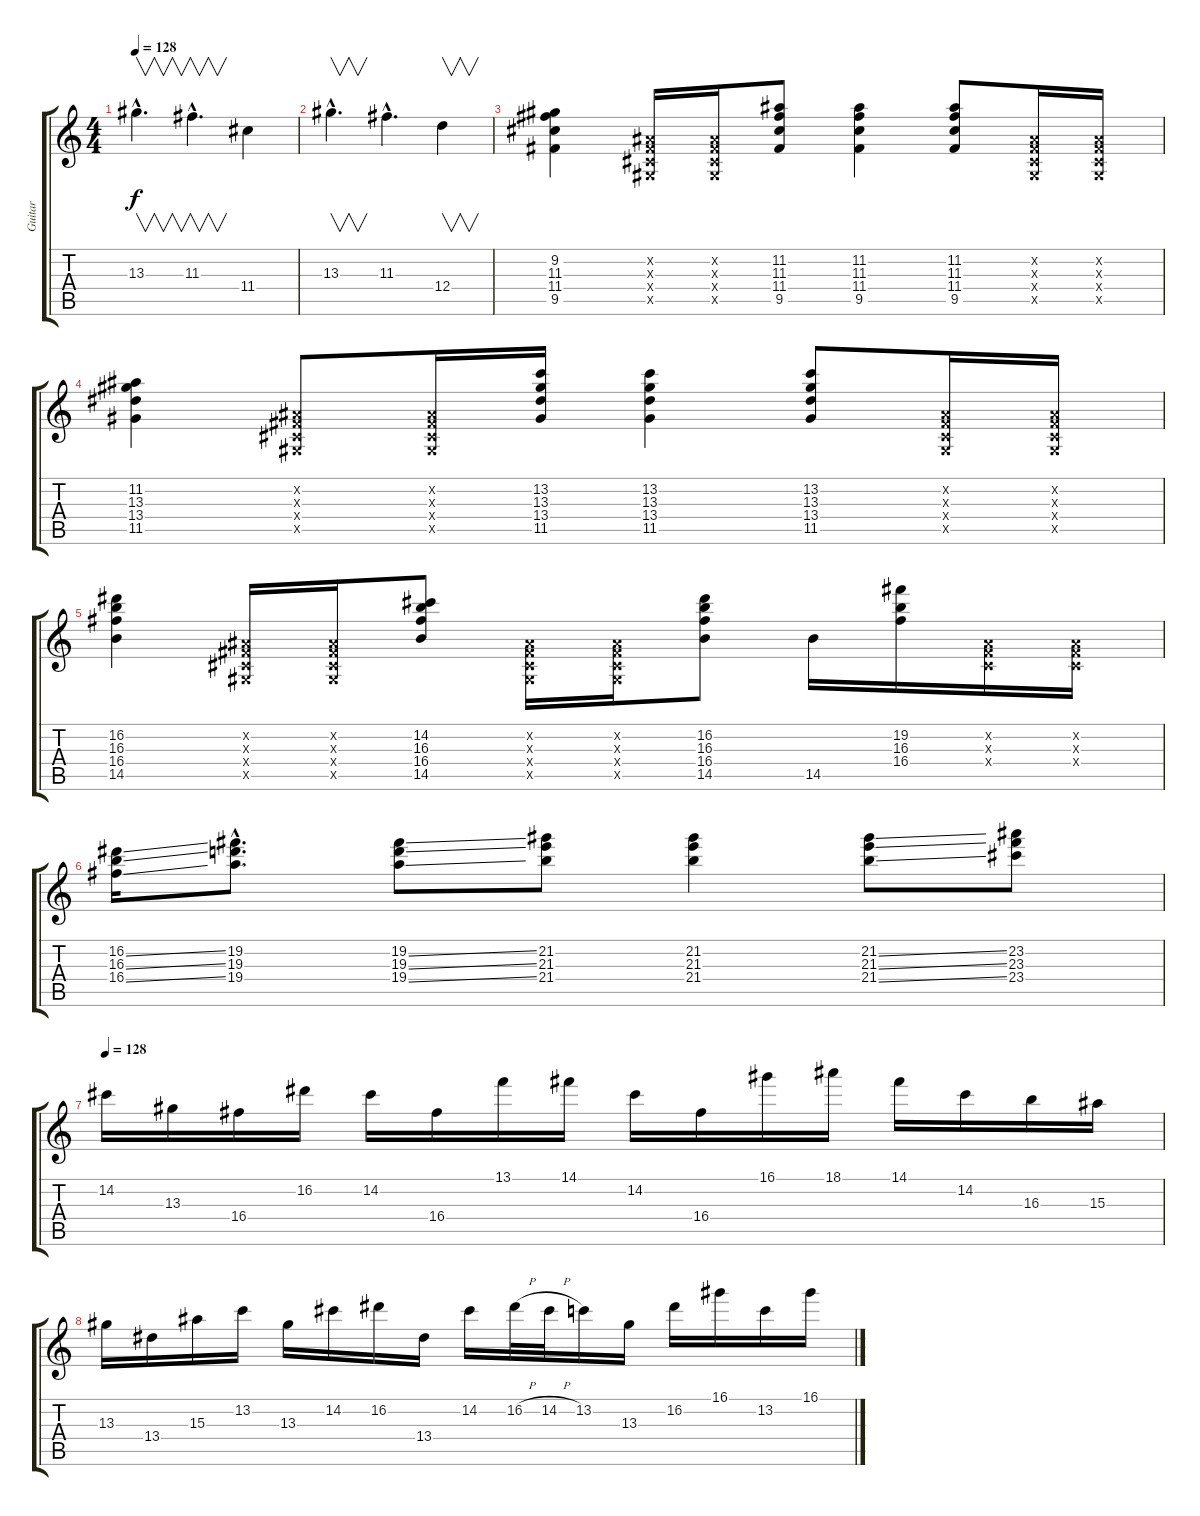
\track ("Guitar" "Guitar") {instrument overdrivenguitar}
\staff {score tabs}
\tuning (E4 B3 G3 D3 A2 E2) {hide}
\ts (4 4)
\tempo 128
\clef g2
\ks c
13.3{hac}.4{v d dy f} 11.3{hac}.4{v d} 11.4.4 |
13.3{hac}.4{v d} 11.3{hac}.4{d} 12.4.4{v} |
(9.2 11.3 11.4 9.5).4 (-1.2{x} -1.3{x} -1.4{x} -1.5{x}).16 (-1.2{x} -1.3{x} -1.4{x} -1.5{x}).16 (11.2 11.3 11.4 9.5).8 (11.2 11.3 11.4 9.5).4 (11.2 11.3 11.4 9.5).8 (-1.2{x} -1.3{x} -1.4{x} -1.5{x}).16 (-1.2{x} -1.3{x} -1.4{x} -1.5{x}).16 |
(11.2 13.3 13.4 11.5).4 (-1.2{x} -1.3{x} -1.4{x} -1.5{x}).8 (-1.2{x} -1.3{x} -1.4{x} -1.5{x}).16 (13.2 13.3 13.4 11.5).16 (13.2 13.3 13.4 11.5).4 (13.2 13.3 13.4 11.5).8 (-1.2{x} -1.3{x} -1.4{x} -1.5{x}).16 (-1.2{x} -1.3{x} -1.4{x} -1.5{x}).16 |
(16.2 16.3 16.4 14.5).4 (-1.2{x} -1.3{x} -1.4{x} -1.5{x}).16 (-1.2{x} -1.3{x} -1.4{x} -1.5{x}).16 (14.2 16.3 16.4 14.5).8 (-1.2{x} -1.3{x} -1.4{x} -1.5{x}).16 (-1.2{x} -1.3{x} -1.4{x} -1.5{x}).16 (16.2 16.3 16.4 14.5).8 14.5.16 (19.2 16.3 16.4).16 (-1.2{x} -1.3{x} -1.4{x}).16 (-1.2{x} -1.3{x} -1.4{x}).16 |
(16.2{ss} 16.3{ss} 16.4{ss}).16 (19.2{hac} 19.3{hac} 19.4{hac}).8{d} (19.2{ss} 19.3{ss} 19.4{ss}).8 (21.2 21.3 21.4).8 (21.2 21.3 21.4).4 (21.2{ss} 21.3{ss} 21.4{ss}).8 (23.2 23.3 23.4).8 |
\tempo 128
14.2.16 13.3.16 16.4.16 16.2.16 14.2.16 16.4.16 13.1.16 14.1.16 14.2.16 16.4.16 16.1.16 18.1.16 14.1.16 14.2.16 16.3.16 15.3.16 |
13.3.16 13.4.16 15.3.16 13.2.16 13.3.16 14.2.16 16.2.16 13.4.16 14.2.16 16.2{h}.32 14.2{h}.32 13.2.16 13.3.16 16.2.16 16.1.16 13.2.16 16.1.16
